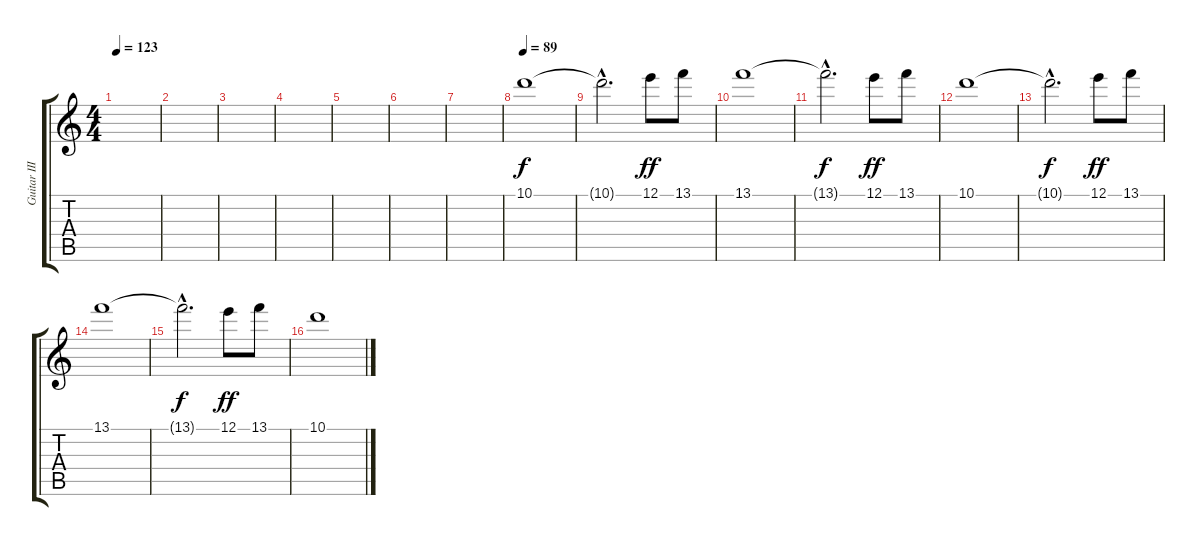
\track ("Guitar III" "Guitar III") {instrument overdrivenguitar}
\staff {score tabs}
\tuning (E4 B3 G3 D3 A2 E2) {hide}
\ts (4 4)
\tempo 123
\clef g2
\ks c
|
|
|
|
|
|
|
\tempo 89
10.1.1 |
10.1{hac t}.2{d dy f} 12.1.8{dy ff} 13.1.8 |
13.1.1 |
13.1{hac t}.2{d dy f} 12.1.8{dy ff} 13.1.8 |
10.1.1 |
10.1{hac t}.2{d dy f} 12.1.8{dy ff} 13.1.8 |
13.1.1 |
13.1{hac t}.2{d dy f} 12.1.8{dy ff} 13.1.8 |
10.1.1
